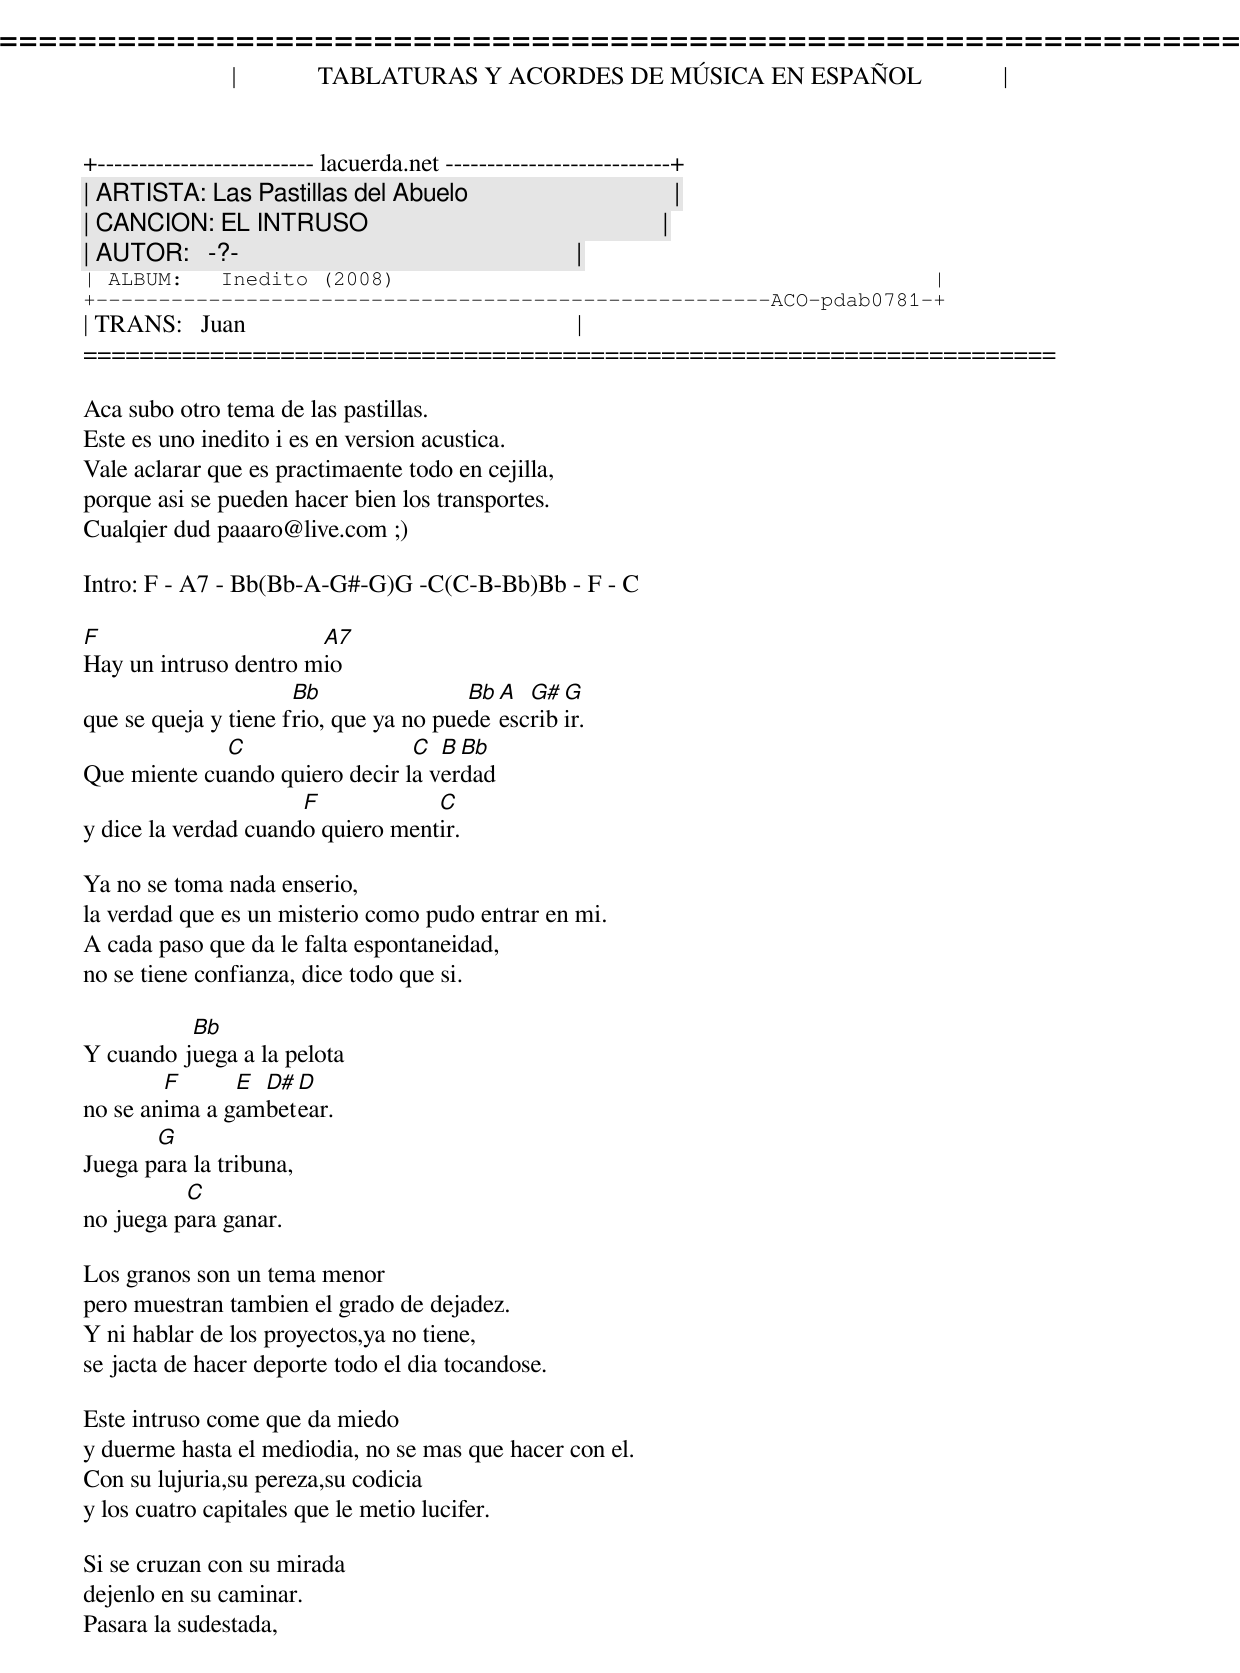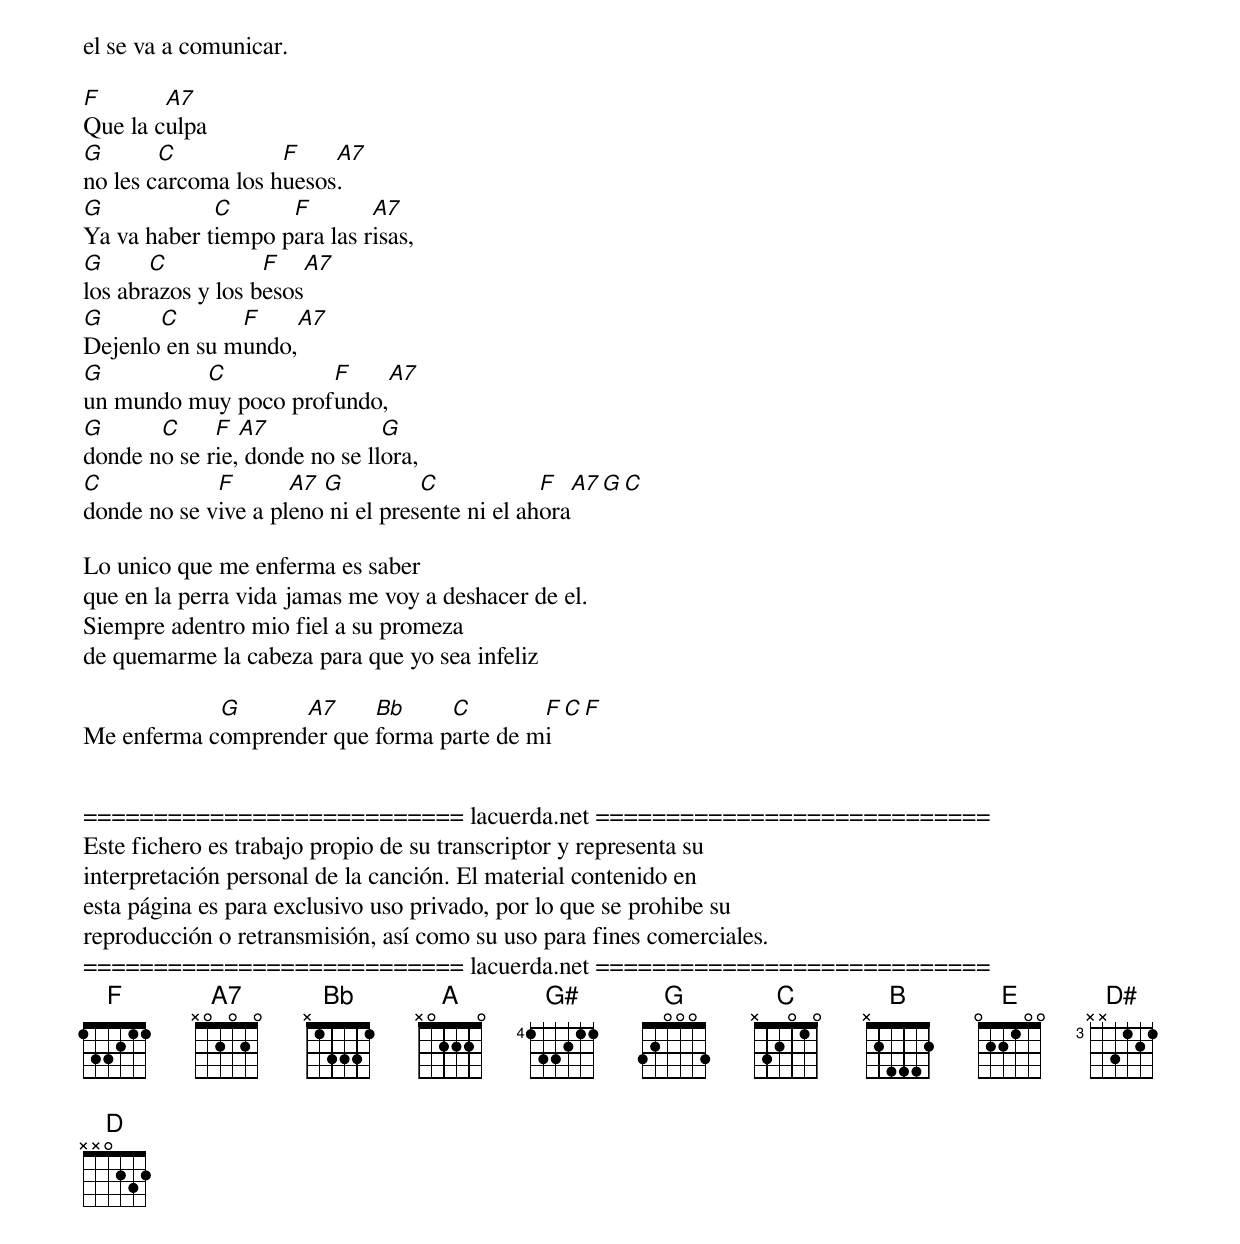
=====================================================================
|             TABLATURAS Y ACORDES DE MÚSICA EN ESPAÑOL             |
+-------------------------- lacuerda.net ---------------------------+
| ARTISTA: Las Pastillas del Abuelo                                 |
| CANCION: EL INTRUSO                                               |
| AUTOR:   -?-                                                      |
| ALBUM:   Inedito (2008)                                           |
+------------------------------------------------------ACO-pdab0781-+
| TRANS:   Juan                                                     |
=====================================================================

Aca subo otro tema de las pastillas.
Este es uno inedito i es en version acustica.
Vale aclarar que es practimaente todo en cejilla,
porque asi se pueden hacer bien los transportes.
Cualqier dud paaaro@live.com ;)

Intro: F - A7 - Bb(Bb-A-G#-G)G -C(C-B-Bb)Bb - F - C

F                      A7
Hay un intruso dentro mio
                      Bb                Bb A  G# G
que se queja y tiene frio, que ya no puede escribir.
             C                  C  B Bb
Que miente cuando quiero decir la verdad
                      F            C
y dice la verdad cuando quiero mentir.

Ya no se toma nada enserio,
la verdad que es un misterio como pudo entrar en mi.
A cada paso que da le falta espontaneidad,
no se tiene confianza, dice todo que si.

          Bb
Y cuando juega a la pelota
        F      E D# D
no se anima a gambetear.
       G
Juega para la tribuna,
          C
no juega para ganar.

Los granos son un tema menor
pero muestran tambien el grado de dejadez.
Y ni hablar de los proyectos,ya no tiene,
se jacta de hacer deporte todo el dia tocandose.

Este intruso come que da miedo
y duerme hasta el mediodia, no se mas que hacer con el.
Con su lujuria,su pereza,su codicia
y los cuatro capitales que le metio lucifer.

Si se cruzan con su mirada
dejenlo en su caminar.
Pasara la sudestada,
el se va a comunicar.

F       A7
Que la culpa
G       C           F    A7
no les carcoma los huesos.
G            C      F        A7
Ya va haber tiempo para las risas,
G      C           F   A7
los abrazos y los besos
G      C       F    A7
Dejenlo en su mundo,
G         C           F     A7
un mundo muy poco profundo,
G      C     F  A7             G
donde no se rie, donde no se llora,
C            F       A7 G          C            F   A7  G  C
donde no se vive a pleno ni el presente ni el ahora

Lo unico que me enferma es saber
que en la perra vida jamas me voy a deshacer de el.
Siempre adentro mio fiel a su promeza
de quemarme la cabeza para que yo sea infeliz

            G      A7     Bb     C        F C F
Me enferma comprender que forma parte de mi


=========================== lacuerda.net ============================
Este fichero es trabajo propio de su transcriptor y representa su
interpretación personal de la canción. El material contenido en
esta página es para exclusivo uso privado, por lo que se prohibe su
reproducción o retransmisión, así como su uso para fines comerciales.
=========================== lacuerda.net ============================
